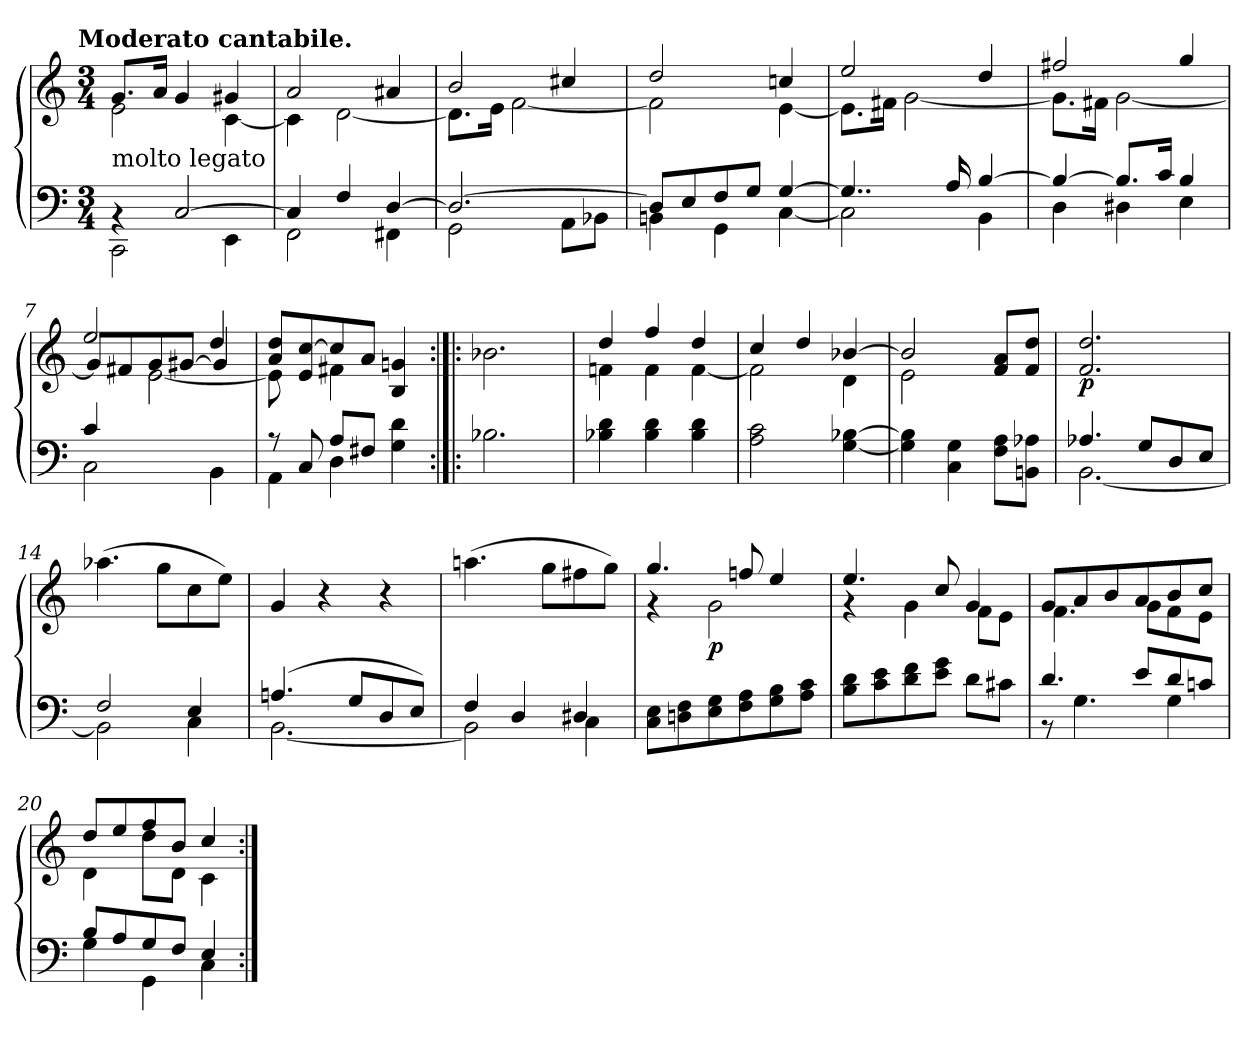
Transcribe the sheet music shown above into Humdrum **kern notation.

**kern	**kern	**dynam
*part1	*part1	*part1
*staff2	*staff1	*staff1/2
*clefF4	*clefG2	*
*k[]	*k[]	*
*C:	*C:	*
!!LO:TX:omd:t=Moderato cantabile.
*M3/4	*M3/4	*
*MM100	*MM100	*
=1	=1	=1
*^	*^	*
!	!	!LO:TX:b:t=molto legato	!	!
4rBB	2CC\	8.g/L	2e\	.
.	.	16a/Jk	.	.
[2C/	.	4g/	.	.
.	4EE\	4g#X/	[4c\	.
=2	=2	=2	=2	=2
4C/]	2FF\	2a/	4c\]	.
4F/	.	.	[2d\	.
[4D/	4FF#X\	4a#X/	.	.
=3	=3	=3	=3	=3
2.D/_	2GG\	2b/	8.d\L]	.
.	.	.	16e\Jk	.
.	.	.	[2f\	.
.	8AA\L	4cc#X/	.	.
.	8BB-X\J	.	.	.
=4	=4	=4	=4	=4
8D/L]	4BBn\	2dd/	2f\]	.
8E/	.	.	.	.
8F/	4GG\	.	.	.
8G/J	.	.	.	.
[4G/	[4C\	4ccn/	[4e\	.
=5	=5	=5	=5	=5
4..G/]	2C\]	2ee/	8.e\L]	.
.	.	.	16f#X\Jk	.
.	.	.	[2g\	.
16A/	.	.	.	.
[4B/	4BB\	4dd/	.	.
=6	=6	=6	=6	=6
4B/_	4D\	2ff#X/	8.g\L]	.
.	.	.	16f#X\Jk	.
8.B/L]	4D#X\	.	[2g\	.
16c/Jk	.	.	.	.
4B/	4E\	4gg/	.	.
!!LO:LB:g=z
=7	=7	=7	=7	=7
*	*	*	*^	*
4c/	2C\	2ee/	4ryy	8g/L]	.
.	.	.	.	8f#X/	.
2ryy	.	.	[2e\	8g/	.
.	.	.	.	[8g#X/J	.
.	4BB\	4dd/	.	4g#/]	.
*	*	*	*v	*v	*
=8	=8	=8	=8	=8
8r	4AA\	8a/ 8dd/L	8e\]	.
8C/	.	8e/ [8cc/	8ryy	.
8A/L	4D\	8cc/]	4f#X	.
8F#X/J	.	8a/J	.	.
4ryy	4G\ 4d\	4B/ 4gn/	4ryy	.
*v	*v	*	*	*
*	*v	*v	*
=9:|!|:	=9:|!|:	=9:|!|:
2.B-X\	2.b-X\	.
=10	=10	=10
*	*^	*
4B-X\ 4d\	4dd/	4fn\	.
4B-\ 4d\	4ff/	4f\	.
4B-\ 4d\	4dd/	[4f\	.
=11	=11	=11	=11
2A\ 2c\	4cc/	2f\]	.
.	4dd/	.	.
[4G\ [4B-X\	[4b-X/	4d\	.
=12	=12	=12	=12
4G]\ 4B-]\	2b-/]	2e\	.
4C\ 4G\	.	.	.
8F\ 8A\L	8f/ 8a/L	4ryy	.
8BBn\ 8A-X\J	8f/ 8dd/J	.	.
=13	=13	=13	=13
*^	*	*	*
!	!	!	!	!LO:DY:b
4.A-X/	[2.BB\	2.f/ 2.dd/	4.ryy	p
!	!	!	!	!LO:DY:b
8G/L	.	.	4.ryy	cresc.
8D/	.	.	.	.
8E/J	.	.	.	.
*	*	*v	*v	*
=14	=14	=14	=14
2F/	2BB\]	(>4.aa-X\	.
.	.	8gg\L	.
4E/	4C\	8cc\	.
.	.	8ee\J)	.
!!LO:LB:g=z
=15	=15	=15	=15
(>4.An/	[2.BB\	4g/	.
.	.	4r	.
8G/L	.	.	.
8D/	.	4r	.
8E/J)	.	.	.
=16	=16	=16	=16
4F/	2BB\]	(>4.aan\	.
4D/	.	.	.
.	.	8gg\L	.
4D#X/	4C\	8ff#X\	.
.	.	8gg\J)	.
*v	*v	*	*
=17	=17	=17
*	*^	*
8C\ 8E\L	4.gg/	4rg	.
8Dn\ 8F\	.	.	.
!	!	!	!LO:DY:b
8E\ 8G\	.	2g\	p
8F\ 8A\	8ffn/	.	.
8G\ 8B\	4ee/	.	.
8A\ 8c\J	.	.	.
=18	=18	=18	=18
8B\ 8d\L	4.ee/	4rf	.
8c\ 8e\	.	.	.
8d\ 8f\	.	4g\	.
8e\ 8g\J	8cc/	.	.
8d\L	4g/	8f\L	.
8c#X\J	.	8e\J	.
=19	=19	=19	=19
*^	*	*	*
4.d/	8r	8g/L	4.f\	.
.	4.G\	8a/	.	.
.	.	8b/	.	.
8e/L	.	8a/	8g\L	.
8d/	4G\	8b/	8f\	.
8cn/J	.	8cc/J	8e\J	.
=20	=20	=20	=20	=20
8B/L	4G\	8dd/L	4d\	.
8A/	.	8ee/	.	.
8G/	4GG\	8ff/	8dd\L	.
8F/J	.	8b/J	8d\J	.
4E/	4C\	4cc/	4c\	.
*v	*v	*	*	*
*	*v	*v	*
=:|!	=:|!	=:|!
*-	*-	*-
